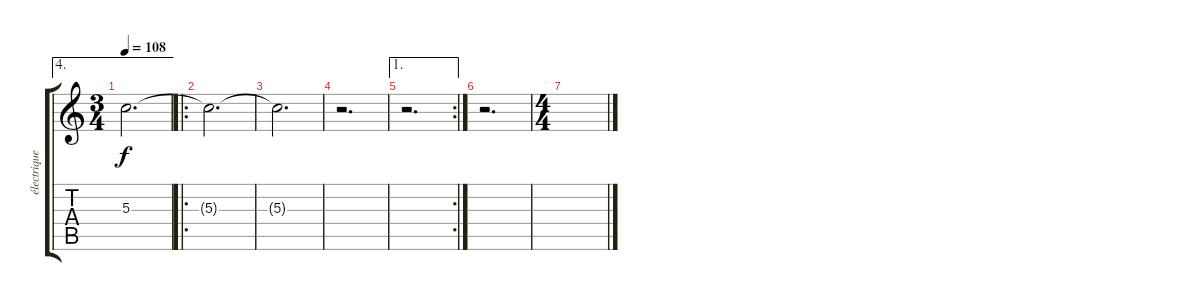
\track ("électrique 2" "électrique") {instrument electricguitarjazz}
\staff {score tabs}
\tuning (E4 B3 G3 D3 A2 E2) {hide}
\ae 4
\ts (3 4)
\tempo 108
\clef g2
\ks c
5.3.2{d dy f} |
\ro
5.3{t}.2{d} |
5.3{t}.2{d} |
r.2{d} |
\ae 1
\rc 2
r.2{d} |
r.2{d} |
\ts (4 4)
